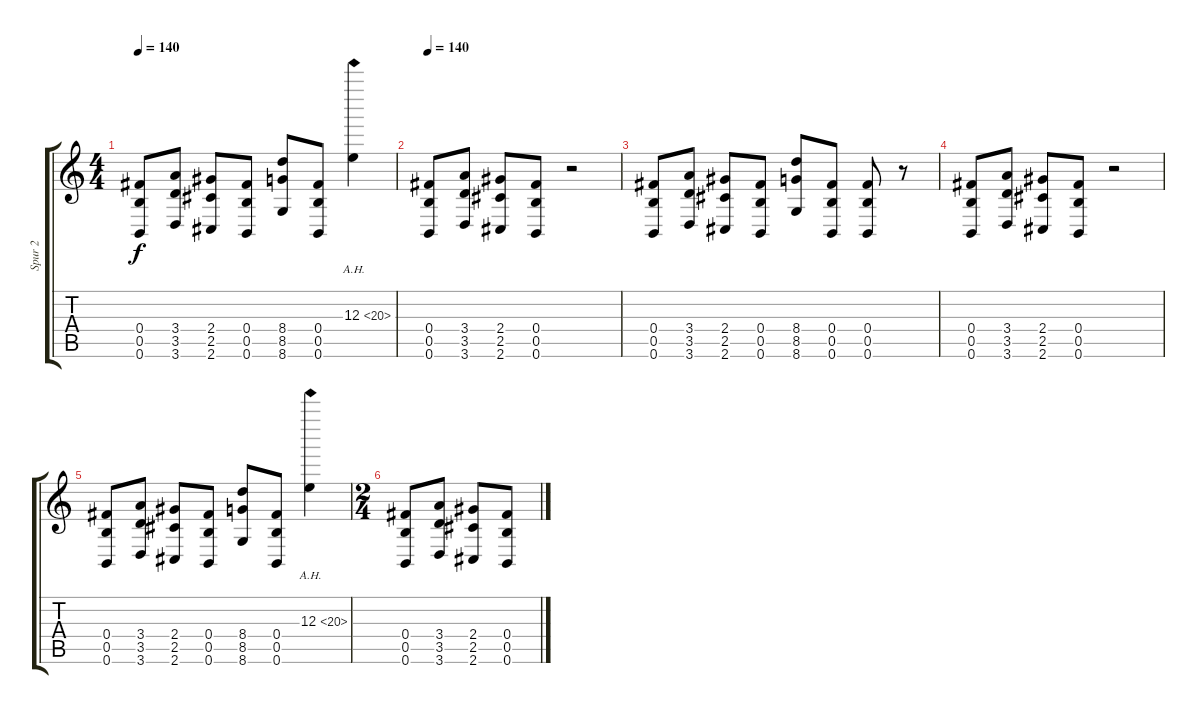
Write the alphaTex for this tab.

\track ("Spur 2" "Spur 2") {instrument distortionguitar}
\staff {score tabs}
\tuning (Db4 Ab3 E3 B2 Gb3 B1) {hide}
\ts (4 4)
\tempo 140
\clef g2
\ks c
(0.4 0.5 0.6).8{dy f} (3.4 3.5 3.6).8 (2.4 2.5 2.6).8 (0.4 0.5 0.6).8 (8.4 8.5 8.6).8 (0.4 0.5 0.6).8 12.3{ah 8}.4 |
\tempo 140
(0.4 0.5 0.6).8 (3.4 3.5 3.6).8 (2.4 2.5 2.6).8 (0.4 0.5 0.6).8 r.2 |
(0.4 0.5 0.6).8 (3.4 3.5 3.6).8 (2.4 2.5 2.6).8 (0.4 0.5 0.6).8 (8.4 8.5 8.6).8 (0.4 0.5 0.6).8 (0.4 0.5 0.6).8 r.8 |
(0.4 0.5 0.6).8 (3.4 3.5 3.6).8 (2.4 2.5 2.6).8 (0.4 0.5 0.6).8 r.2 |
(0.4 0.5 0.6).8 (3.4 3.5 3.6).8 (2.4 2.5 2.6).8 (0.4 0.5 0.6).8 (8.4 8.5 8.6).8 (0.4 0.5 0.6).8 12.3{ah 8}.4 |
\ts (2 4)
(0.4 0.5 0.6).8 (3.4 3.5 3.6).8 (2.4 2.5 2.6).8 (0.4 0.5 0.6).8
